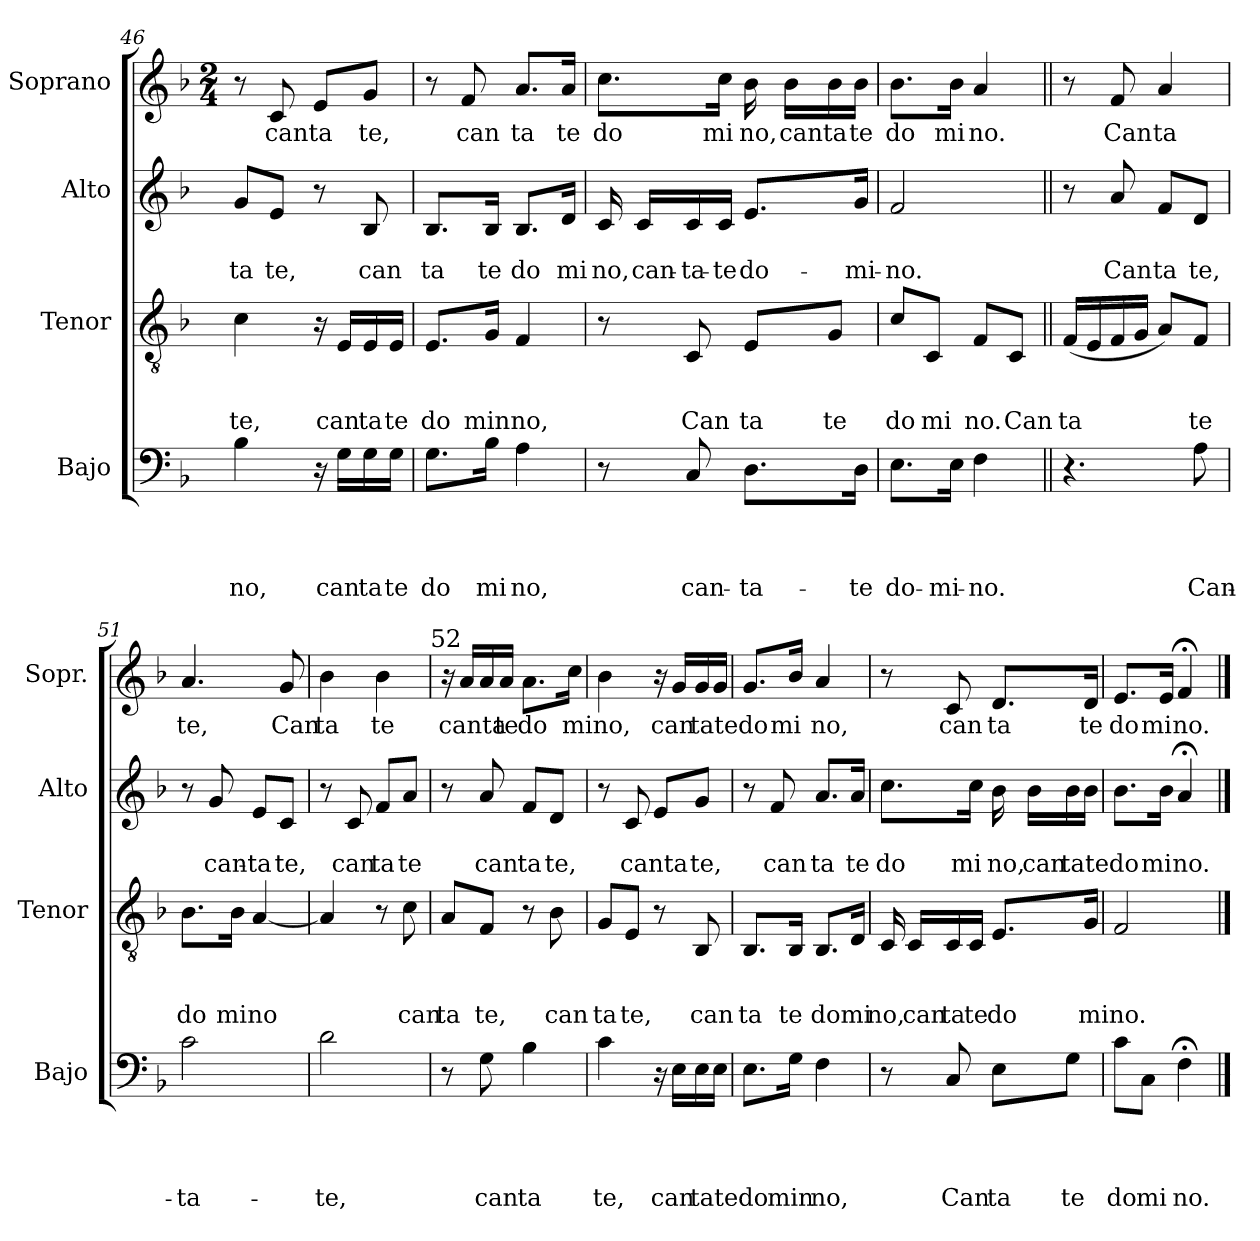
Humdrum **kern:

**kern	**text	**text	**text	**text	**kern	**text	**text	**text	**kern	**text	**text	**kern	**text
*part4	*part4	*part4	*part4	*part4	*part3	*part3	*part3	*part3	*part2	*part2	*part2	*part1	*part1
*staff4	*staff4	*staff4	*staff4	*staff4	*staff3	*staff3	*staff3	*staff3	*staff2	*staff2	*staff2	*staff1	*staff1
*I"Bajo	*	*	*	*	*I"Tenor	*	*	*	*I"Alto	*	*	*I"Soprano	*
*I'Bajo	*	*	*	*	*I'Tenor	*	*	*	*I'Alto	*	*	*I'Sopr.	*
*clefF4	*	*	*	*	*clefGv2	*	*	*	*clefG2	*	*	*clefG2	*
*k[b-]	*	*	*	*	*k[b-]	*	*	*	*k[b-]	*	*	*k[b-]	*
*F:	*	*	*	*	*F:	*	*	*	*F:	*	*	*F:	*
*	*	*	*	*	*	*	*	*	*	*	*	*M2/4	*
=46	=46	=46	=46	=46	=46	=46	=46	=46	=46	=46	=46	=46	=46
!	!	!	!	!LO:LY:b	!	!	!	!LO:LY:b	!	!	!LO:LY:b	!	!
4B-\	.	.	.	no,	4c\	.	.	te,	8g/L	.	ta	8r	.
!	!	!	!	!	!	!	!	!	!	!	!LO:LY:b	!	!LO:LY:b
.	.	.	.	.	.	.	.	.	8e/J	.	te,	8c/	can
!	!	!	!	!	!	!	!	!	!	!	!	!	!LO:LY:b
16r	.	.	.	.	16r	.	.	.	8r	.	.	8e/L	ta
!	!	!	!	!LO:LY:b	!	!	!	!LO:LY:b	!	!	!	!	!
16G\LL	.	.	.	can	16E/LL	.	.	can	.	.	.	.	.
!	!	!	!	!LO:LY:b	!	!	!	!LO:LY:b	!	!	!LO:LY:b	!	!LO:LY:b
16G\	.	.	.	ta	16E/	.	.	ta	8B-/	.	can	8g/J	te,
!	!	!	!	!LO:LY:b	!	!	!	!LO:LY:b	!	!	!	!	!
16G\JJ	.	.	.	te	16E/JJ	.	.	te	.	.	.	.	.
=47	=47	=47	=47	=47	=47	=47	=47	=47	=47	=47	=47	=47	=47
!	!	!	!	!LO:LY:b	!	!	!	!LO:LY:b	!	!	!LO:LY:b	!	!
8.G\L	.	.	.	do	8.E/L	.	.	do	8.B-/L	.	ta	8r	.
!	!	!	!	!	!	!	!	!	!	!	!	!	!LO:LY:b
.	.	.	.	.	.	.	.	.	.	.	.	8f/	can
!	!	!	!	!LO:LY:b	!	!	!	!LO:LY:b	!	!	!LO:LY:b	!	!
16B-\Jk	.	.	.	mi	16G/Jk	.	.	min	16B-/Jk	.	te	.	.
!	!	!	!	!LO:LY:b	!	!	!	!LO:LY:b	!	!	!LO:LY:b	!	!LO:LY:b
4A\	.	.	.	no,	4F/	.	.	no,	8.B-/L	.	do	8.a/L	ta
!	!	!	!	!	!	!	!	!	!	!	!LO:LY:b	!	!LO:LY:b
.	.	.	.	.	.	.	.	.	16d/Jk	.	mi	16a/Jk	te
!!LO:LB:g=z
=48	=48	=48	=48	=48	=48	=48	=48	=48	=48	=48	=48	=48	=48
!	!	!	!	!	!	!	!	!	!	!	!LO:LY:b	!	!LO:LY:b
8r	.	.	.	.	8r	.	.	.	16c/	.	no,	8.cc\L	do
!	!	!	!	!	!	!	!	!	!	!	!LO:LY:b	!	!
.	.	.	.	.	.	.	.	.	16c/LL	.	can-	.	.
!	!	!	!	!LO:LY:b	!	!	!	!LO:LY:b	!	!	!LO:LY:b	!	!
8C/	.	.	.	can-	8C/	.	.	Can	16c/	.	-ta-	.	.
!	!	!	!	!	!	!	!	!	!	!	!LO:LY:b	!	!LO:LY:b
.	.	.	.	.	.	.	.	.	16c/JJ	.	-te	16cc\Jk	mi
!	!	!	!	!LO:LY:b	!	!	!	!LO:LY:b	!	!	!LO:LY:b	!	!LO:LY:b
8.D\L	.	.	.	-ta-	8E/L	.	.	ta	8.e/L	.	do-	16b-\	no,
!	!	!	!	!	!	!	!	!	!	!	!	!	!LO:LY:b
.	.	.	.	.	.	.	.	.	.	.	.	16b-\LL	can
!	!	!	!	!	!	!	!	!LO:LY:b	!	!	!	!	!LO:LY:b
.	.	.	.	.	8G/J	.	.	te	.	.	.	16b-\	ta
!	!	!	!	!LO:LY:b	!	!	!	!	!	!	!LO:LY:b	!	!LO:LY:b
16D\Jk	.	.	.	-te	.	.	.	.	16g/Jk	.	-mi-	16b-\JJ	te
=49	=49	=49	=49	=49	=49	=49	=49	=49	=49	=49	=49	=49	=49
!	!	!	!	!LO:LY:b	!	!	!	!LO:LY:b	!	!	!LO:LY:b	!	!LO:LY:b
8.E\L	.	.	.	do-	8c/L	.	.	do	2f/	.	-no.	8.b-\L	do
!	!	!	!	!	!	!	!	!LO:LY:b	!	!	!	!	!
.	.	.	.	.	8C/J	.	.	mi	.	.	.	.	.
!	!	!	!	!LO:LY:b	!	!	!	!	!	!	!	!	!LO:LY:b
16E\Jk	.	.	.	-mi-	.	.	.	.	.	.	.	16b-\Jk	mi
!	!	!	!	!LO:LY:b	!	!	!	!LO:LY:b	!	!	!	!	!LO:LY:b
4F\	.	.	.	-no.	8F/L	.	.	no.	.	.	.	4a/	no.
!	!	!	!	!	!	!	!	!LO:LY:b	!	!	!	!	!
.	.	.	.	.	8C/J	.	.	Can	.	.	.	.	.
=50||	=50||	=50||	=50||	=50||	=50||	=50||	=50||	=50||	=50||	=50||	=50||	=50||	=50||
!	!	!	!	!	!	!	!	!LO:LY:b	!	!	!	!	!
4.r	.	.	.	.	(<16F/LL	.	.	ta	8r	.	.	8r	.
.	.	.	.	.	16E/	.	.	.	.	.	.	.	.
!	!	!	!	!	!	!	!	!	!	!	!LO:LY:b	!	!LO:LY:b
.	.	.	.	.	16F/	.	.	.	8a/	.	Can	8f/	Can
.	.	.	.	.	16G/JJ	.	.	.	.	.	.	.	.
!	!	!	!	!	!	!	!	!	!	!	!LO:LY:b	!	!LO:LY:b
.	.	.	.	.	8A/L)	.	.	.	8f/L	.	ta	4a/	ta
!	!	!	!	!LO:LY:b	!	!	!	!LO:LY:b	!	!	!LO:LY:b	!	!
8A\	.	.	.	Can-	8F/J	.	.	te	8d/J	.	te,	.	.
=51	=51	=51	=51	=51	=51	=51	=51	=51	=51	=51	=51	=51	=51
!	!	!	!	!LO:LY:b	!	!	!	!LO:LY:b	!	!	!	!	!LO:LY:b
2c\	.	.	.	-ta-	8.B-\L	.	.	do	8r	.	.	4.a/	te,
!	!	!	!	!	!	!	!	!	!	!	!LO:LY:b	!	!
.	.	.	.	.	.	.	.	.	8g/	.	can-	.	.
!	!	!	!	!	!	!	!	!LO:LY:b	!	!	!	!	!
.	.	.	.	.	16B-\Jk	.	.	mi	.	.	.	.	.
!	!	!	!	!	!	!	!	!LO:LY:b	!	!	!LO:LY:b	!	!
.	.	.	.	.	[<4A/	.	.	no	8e/L	.	-ta	.	.
!	!	!	!	!	!	!	!	!	!	!	!LO:LY:b	!	!LO:LY:b
.	.	.	.	.	.	.	.	.	8c/J	.	te,	8g/	Can
=52	=52	=52	=52	=52	=52	=52	=52	=52	=52	=52	=52	=52	=52
!	!	!	!	!LO:LY:b	!	!	!	!	!	!	!	!	!LO:LY:b
2d\	.	.	.	-te,	4A/]	.	.	.	8r	.	.	4b-\	ta
!	!	!	!	!	!	!	!	!	!	!	!LO:LY:b	!	!
.	.	.	.	.	.	.	.	.	8c/	.	can	.	.
!	!	!	!	!	!	!	!	!	!	!	!LO:LY:b	!	!LO:LY:b
.	.	.	.	.	8r	.	.	.	8f/L	.	ta	4b-\	te
!	!	!	!	!	!	!	!	!LO:LY:b	!	!	!LO:LY:b	!	!
.	.	.	.	.	8c\	.	.	can	8a/J	.	te	.	.
!	!	!	!	!	!	!	!	!	!	!	!	!LO:TX:a:t=52	!
!!LO:LB:g=z
=53	=53	=53	=53	=53	=53	=53	=53	=53	=53	=53	=53	=53	=53
!	!	!	!	!	!	!	!	!LO:LY:b	!	!	!	!	!
8r	.	.	.	.	8A/L	.	.	ta	8r	.	.	16r	.
!	!	!	!	!	!	!	!	!	!	!	!	!	!LO:LY:b
.	.	.	.	.	.	.	.	.	.	.	.	16a/LL	canta
!	!	!	!	!LO:LY:b	!	!	!	!LO:LY:b	!	!	!LO:LY:b	!	!
8G\	.	.	.	can	8F/J	.	.	te,	8a/	.	can	16a/	.
!	!	!	!	!	!	!	!	!	!	!	!	!	!LO:LY:b
.	.	.	.	.	.	.	.	.	.	.	.	16a/JJ	te
!	!	!	!	!LO:LY:b	!	!	!	!	!	!	!LO:LY:b	!	!LO:LY:b
4B-\	.	.	.	ta	8r	.	.	.	8f/L	.	ta	8.a\L	do
!	!	!	!	!	!	!	!	!LO:LY:b	!	!	!LO:LY:b	!	!
.	.	.	.	.	8B-\	.	.	can	8d/J	.	te,	.	.
!	!	!	!	!	!	!	!	!	!	!	!	!	!LO:LY:b
.	.	.	.	.	.	.	.	.	.	.	.	16cc\Jk	mi
=54	=54	=54	=54	=54	=54	=54	=54	=54	=54	=54	=54	=54	=54
!	!	!	!	!LO:LY:b	!	!	!	!LO:LY:b	!	!	!	!	!LO:LY:b
4c\	.	.	.	te,	8G/L	.	.	ta	8r	.	.	4b-\	no,
!	!	!	!	!	!	!	!	!LO:LY:b	!	!	!LO:LY:b	!	!
.	.	.	.	.	8E/J	.	.	te,	8c/	.	canta	.	.
16r	.	.	.	.	8r	.	.	.	8e/L	.	.	16r	.
!	!	!	!	!LO:LY:b	!	!	!	!	!	!	!	!	!LO:LY:b
16E\LL	.	.	.	can	.	.	.	.	.	.	.	16g/LL	can
!	!	!	!	!LO:LY:b	!	!	!	!LO:LY:b	!	!	!LO:LY:b	!	!LO:LY:b
16E\	.	.	.	tate	8BB-/	.	.	can	8g/J	.	te,	16g/	tate
16E\JJ	.	.	.	.	.	.	.	.	.	.	.	16g/JJ	.
=55	=55	=55	=55	=55	=55	=55	=55	=55	=55	=55	=55	=55	=55
!	!	!	!	!LO:LY:b	!	!	!	!LO:LY:b	!	!	!	!	!LO:LY:b
8.E\L	.	.	.	do	8.BB-/L	.	.	ta	8r	.	.	8.g/L	do
!	!	!	!	!	!	!	!	!	!	!	!LO:LY:b	!	!
.	.	.	.	.	.	.	.	.	8f/	.	can	.	.
!	!	!	!	!LO:LY:b	!	!	!	!LO:LY:b	!	!	!	!	!LO:LY:b
16G\Jk	.	.	.	min	16BB-/Jk	.	.	te	.	.	.	16b-/Jk	mi
!	!	!	!	!LO:LY:b	!	!	!	!LO:LY:b	!	!	!LO:LY:b	!	!LO:LY:b
4F\	.	.	.	no,	8.BB-/L	.	.	domi	8.a/L	.	ta	4a/	no,
!	!	!	!	!	!	!	!	!	!	!	!LO:LY:b	!	!
.	.	.	.	.	16D/Jk	.	.	.	16a/Jk	.	te	.	.
=56	=56	=56	=56	=56	=56	=56	=56	=56	=56	=56	=56	=56	=56
!	!	!	!	!	!	!	!	!LO:LY:b	!	!	!LO:LY:b	!	!
8r	.	.	.	.	16C/	.	.	no,	8.cc\L	.	do	8r	.
!	!	!	!	!	!	!	!	!LO:LY:b	!	!	!	!	!
.	.	.	.	.	16C/LL	.	.	can	.	.	.	.	.
!	!	!	!	!LO:LY:b	!	!	!	!LO:LY:b	!	!	!	!	!LO:LY:b
8C/	.	.	.	Can	16C/	.	.	ta	.	.	.	8c/	can
!	!	!	!	!	!	!	!	!LO:LY:b	!	!	!LO:LY:b	!	!
.	.	.	.	.	16C/JJ	.	.	te	16cc\Jk	.	mi	.	.
!	!	!	!	!LO:LY:b	!	!	!	!LO:LY:b	!	!	!LO:LY:b	!	!LO:LY:b
8E\L	.	.	.	ta	8.E/L	.	.	do	16b-\	.	no,	8.d/L	ta
!	!	!	!	!	!	!	!	!	!	!	!LO:LY:b	!	!
.	.	.	.	.	.	.	.	.	16b-\LL	.	can	.	.
!	!	!	!	!LO:LY:b	!	!	!	!	!	!	!LO:LY:b	!	!
8G\J	.	.	.	te	.	.	.	.	16b-\	.	tate	.	.
!	!	!	!	!	!	!	!	!LO:LY:b	!	!	!	!	!LO:LY:b
.	.	.	.	.	16G/Jk	.	.	mi	16b-\JJ	.	.	16d/Jk	te
=57	=57	=57	=57	=57	=57	=57	=57	=57	=57	=57	=57	=57	=57
!	!	!	!	!LO:LY:b	!	!	!	!LO:LY:b	!	!	!LO:LY:b	!	!LO:LY:b
8c\L	.	.	.	do	2F/	.	.	no.	8.b-\L	.	do	8.e/L	do
!	!	!	!	!LO:LY:b	!	!	!	!	!	!	!	!	!
8C\J	.	.	.	mi	.	.	.	.	.	.	.	.	.
!	!	!	!	!	!	!	!	!	!	!	!LO:LY:b	!	!LO:LY:b
.	.	.	.	.	.	.	.	.	16b-\Jk	.	mi	16e/Jk	mi
!	!	!	!	!LO:LY:b	!	!	!	!	!	!	!LO:LY:b	!	!LO:LY:b
4F;<\	.	.	.	no.	.	.	.	.	4a;/	.	no.	4f;/	no.
==	==	==	==	==	==	==	==	==	==	==	==	==	==
*-	*-	*-	*-	*-	*-	*-	*-	*-	*-	*-	*-	*-	*-
